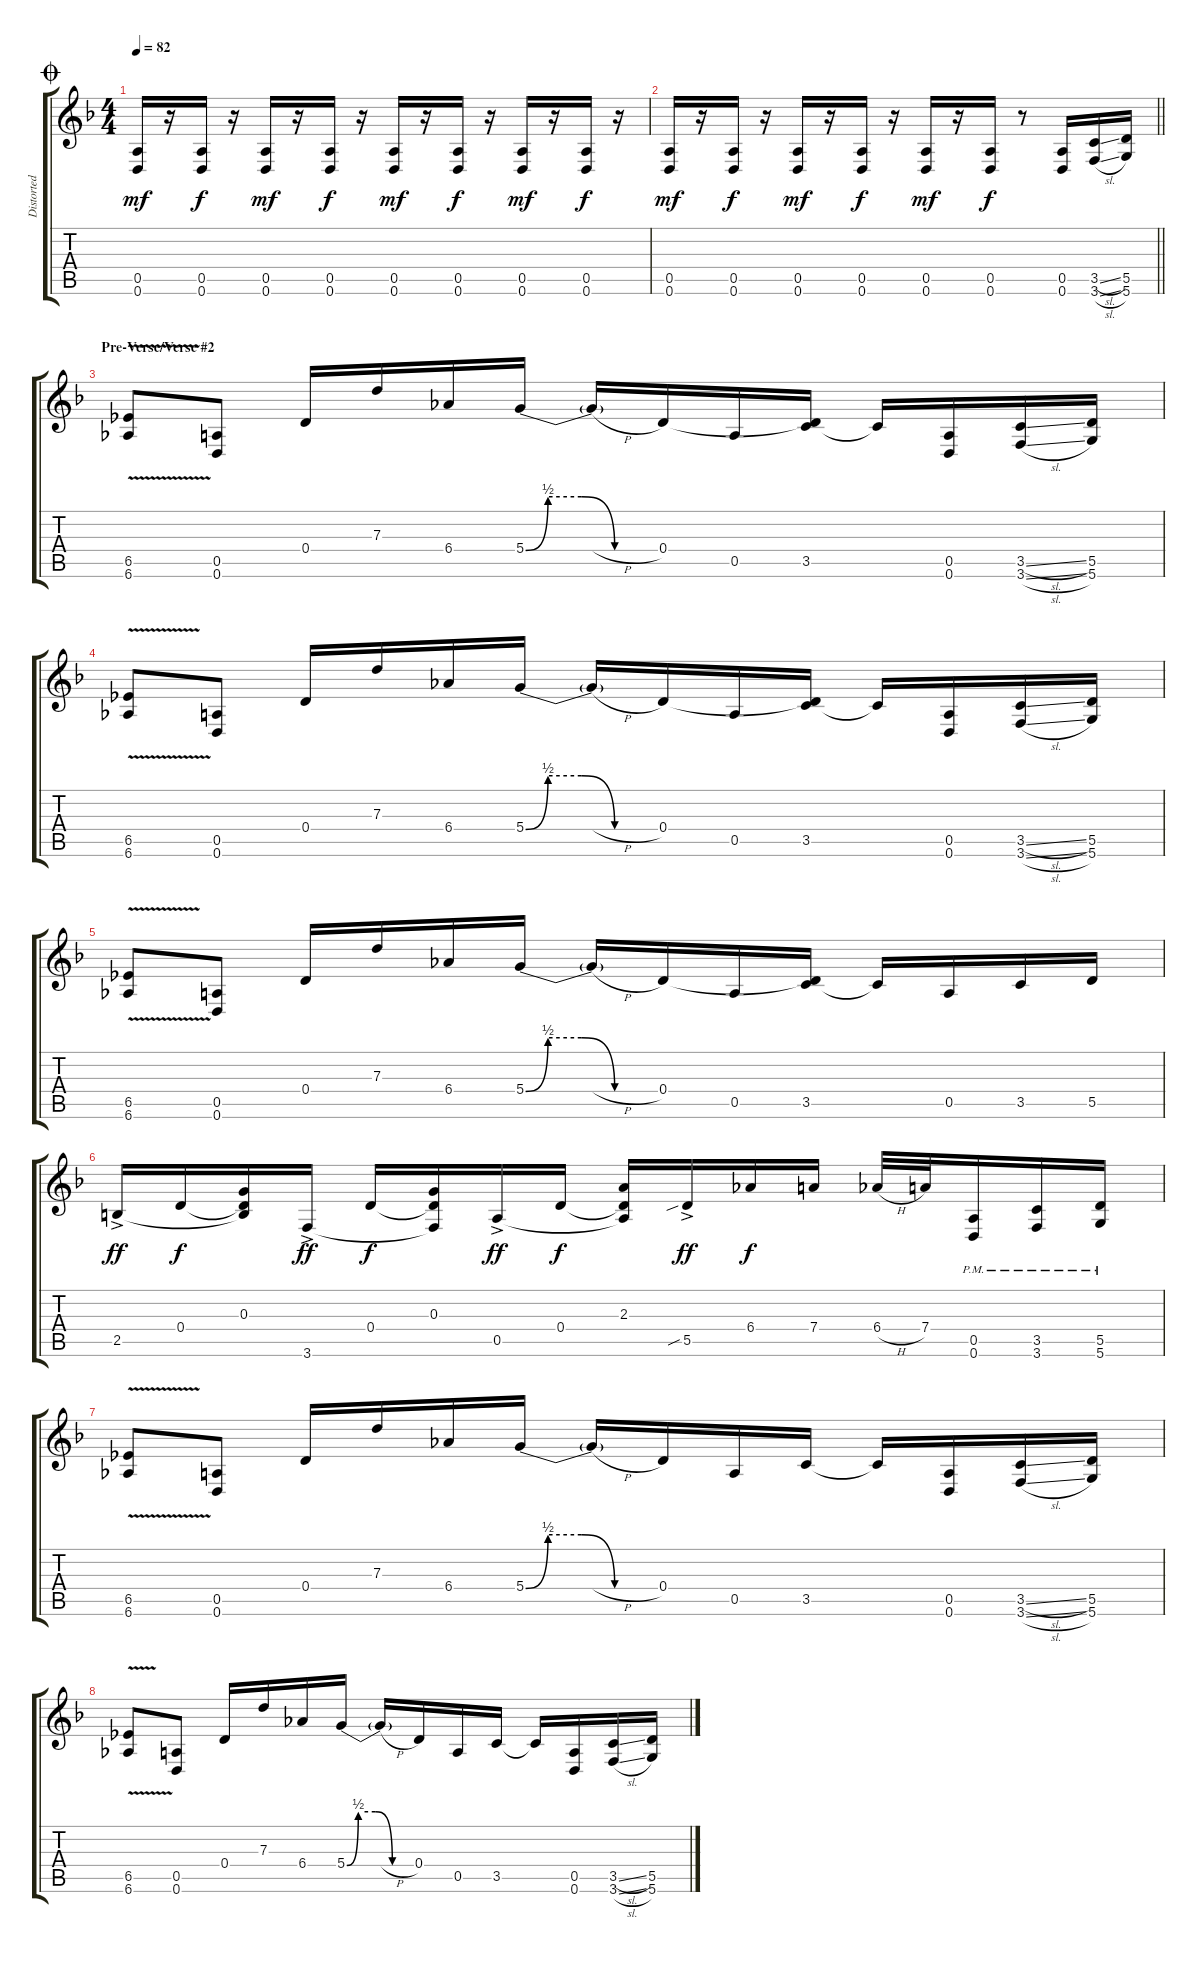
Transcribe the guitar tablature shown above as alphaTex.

\track ("Distorted Guitar 2" "Distorted ") {instrument distortionguitar}
\staff {score tabs}
\tuning (E4 B3 G3 D3 A2 D2) {hide}
\ts (4 4)
\jump coda
\tempo 82
\clef g2
\ks f
(0.5 0.6).16{dy mf volume 12} r.16 (0.5 0.6).16{dy f} r.16 (0.5 0.6).16{dy mf} r.16 (0.5 0.6).16{dy f} r.16 (0.5 0.6).16{dy mf} r.16 (0.5 0.6).16{dy f} r.16 (0.5 0.6).16{dy mf} r.16 (0.5 0.6).16{dy f} r.16 |
\barLineRight lightlight
(0.5 0.6).16{dy mf} r.16 (0.5 0.6).16{dy f} r.16 (0.5 0.6).16{dy mf} r.16 (0.5 0.6).16{dy f} r.16 (0.5 0.6).16{dy mf} r.16 (0.5 0.6).16{dy f} r.8 (0.5 0.6).16 (3.5{sl} 3.6{sl}).16 (5.5 5.6).16 |
\section ("" "Pre-Verse/Verse #2")
(6.5{v} 6.6{v}).8 (0.5 0.6).8 0.4.16 7.3.16 6.4.16 5.4{be (custom 0 0 10 2 25 2 40 0 60 0)}.16 5.4{h t}.16 0.4.16 0.5.16 (0.4{t} 3.5).16 3.5{t}.16 (0.5 0.6).16 (3.5{sl} 3.6{sl}).16 (5.5 5.6).16 |
(6.5{v} 6.6{v}).8 (0.5 0.6).8 0.4.16 7.3.16 6.4.16 5.4{be (custom 0 0 10 2 25 2 40 0 60 0)}.16 5.4{h t}.16 0.4.16 0.5.16 (0.4{t} 3.5).16 3.5{t}.16 (0.5 0.6).16 (3.5{sl} 3.6{sl}).16 (5.5 5.6).16 |
(6.5{v} 6.6{v}).8 (0.5 0.6).8 0.4.16 7.3.16 6.4.16 5.4{be (custom 0 0 10 2 25 2 40 0 60 0)}.16 5.4{h t}.16 0.4.16 0.5.16 (0.4{t} 3.5).16 3.5{t}.16 0.5.16 3.5.16 5.5.16 |
2.5{ac}.16{dy ff} 0.4.16{dy f} (0.3 0.4{t} 2.5{t}).16 3.6{ac}.16{dy ff} 0.4.16{dy f} (0.3 0.4{t} 3.6{t}).16 0.5{ac}.16{dy ff} 0.4.16{dy f} (2.3 0.4{t} 0.5{t}).16 5.5{sib ac}.16{dy ff} 6.4.16{dy f} 7.4.16 6.4{h}.32 7.4.32 (0.5{pm} 0.6{pm}).16 (3.5{pm} 3.6{pm}).16 (5.5{pm} 5.6{pm}).16 |
(6.5{v} 6.6{v}).8 (0.5 0.6).8 0.4.16 7.3.16 6.4.16 5.4{be (custom 0 0 10 2 25 2 40 0 60 0)}.16 5.4{h t}.16 0.4.16 0.5.16 3.5.16 3.5{t}.16 (0.5 0.6).16 (3.5{sl} 3.6{sl}).16 (5.5 5.6).16 |
(6.5{v} 6.6{v}).8 (0.5 0.6).8 0.4.16 7.3.16 6.4.16 5.4{be (custom 0 0 10 2 25 2 40 0 60 0)}.16 5.4{h t}.16 0.4.16 0.5.16 3.5.16 3.5{t}.16 (0.5 0.6).16 (3.5{sl} 3.6{sl}).16 (5.5 5.6).16
